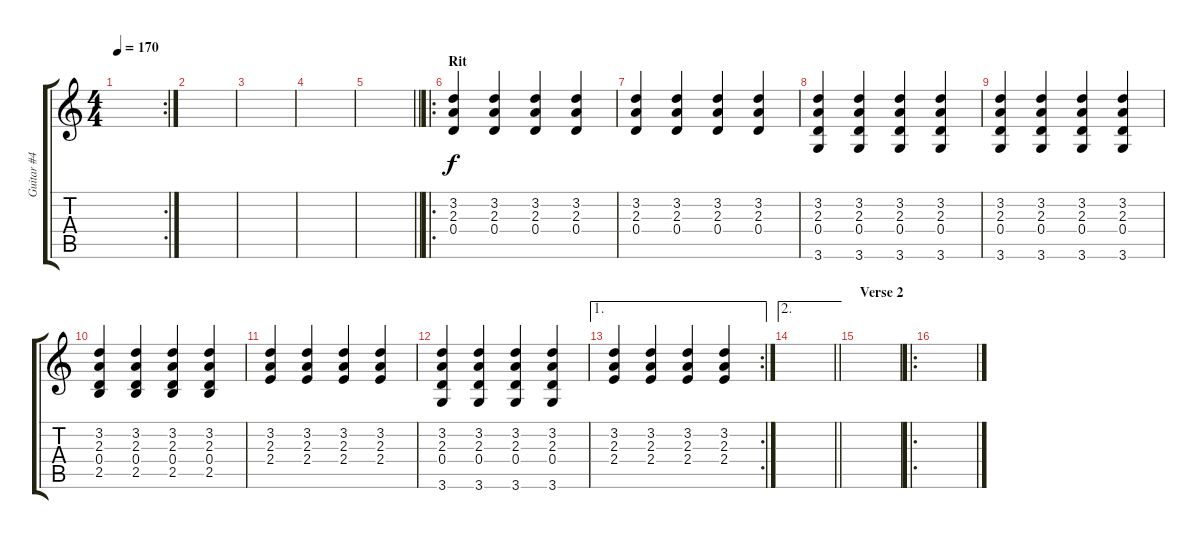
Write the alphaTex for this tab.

\track ("Guitar #4" "Guitar #4") {instrument acousticguitarsteel}
\staff {score tabs}
\tuning (E4 B3 G3 D3 A2 E2) {hide}
\rc 2
\ts (4 4)
\tempo 170
\clef g2
\ks c
|
|
|
|
\barLineRight lightlight
|
\ro
\section ("" "Rit")
(3.2 2.3 0.4).4 (3.2 2.3 0.4).4 (3.2 2.3 0.4).4 (3.2 2.3 0.4).4 |
(3.2 2.3 0.4).4 (3.2 2.3 0.4).4 (3.2 2.3 0.4).4 (3.2 2.3 0.4).4 |
(3.2 2.3 0.4 3.6).4 (3.2 2.3 0.4 3.6).4 (3.2 2.3 0.4 3.6).4 (3.2 2.3 0.4 3.6).4 |
(3.2 2.3 0.4 3.6).4 (3.2 2.3 0.4 3.6).4 (3.2 2.3 0.4 3.6).4 (3.2 2.3 0.4 3.6).4 |
(3.2 2.3 0.4 2.5).4 (3.2 2.3 0.4 2.5).4 (3.2 2.3 0.4 2.5).4 (3.2 2.3 0.4 2.5).4 |
(3.2 2.3 2.4).4 (3.2 2.3 2.4).4 (3.2 2.3 2.4).4 (3.2 2.3 2.4).4 |
(3.2 2.3 0.4 3.6).4 (3.2 2.3 0.4 3.6).4 (3.2 2.3 0.4 3.6).4 (3.2 2.3 0.4 3.6).4 |
\ae 1
\rc 2
(3.2 2.3 2.4).4 (3.2 2.3 2.4).4 (3.2 2.3 2.4).4 (3.2 2.3 2.4).4 |
\ae 2
\barLineRight lightlight
|
\section ("" "Verse 2")
|
\ro
